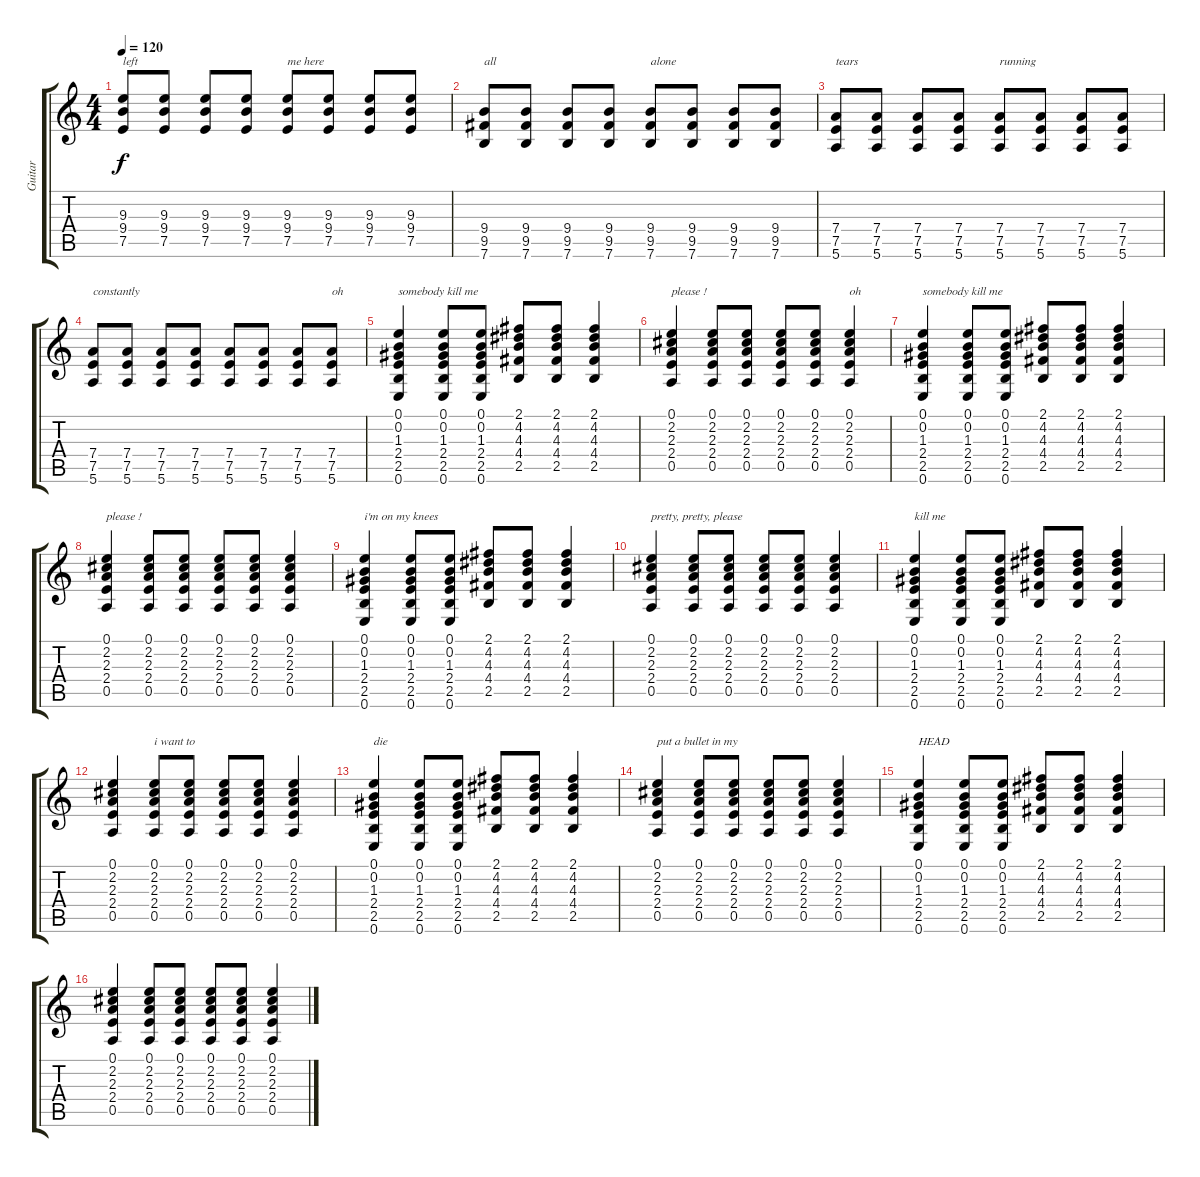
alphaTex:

\track ("Guitar" "Guitar") {instrument electricguitarclean}
\staff {score tabs}
\tuning (E4 B3 G3 D3 A2 E2) {hide}
\ts (4 4)
\tempo 120
\clef g2
\ks c
(9.3 9.4 7.5).8{txt "left" dy f} (9.3 9.4 7.5).8 (9.3 9.4 7.5).8 (9.3 9.4 7.5).8 (9.3 9.4 7.5).8{txt "me here"} (9.3 9.4 7.5).8 (9.3 9.4 7.5).8 (9.3 9.4 7.5).8 |
(9.4 9.5 7.6).8{txt "all"} (9.4 9.5 7.6).8 (9.4 9.5 7.6).8 (9.4 9.5 7.6).8 (9.4 9.5 7.6).8{txt "alone"} (9.4 9.5 7.6).8 (9.4 9.5 7.6).8 (9.4 9.5 7.6).8 |
(7.4 7.5 5.6).8{txt "tears"} (7.4 7.5 5.6).8 (7.4 7.5 5.6).8 (7.4 7.5 5.6).8 (7.4 7.5 5.6).8{txt "running"} (7.4 7.5 5.6).8 (7.4 7.5 5.6).8 (7.4 7.5 5.6).8 |
(7.4 7.5 5.6).8{txt "constantly"} (7.4 7.5 5.6).8 (7.4 7.5 5.6).8 (7.4 7.5 5.6).8 (7.4 7.5 5.6).8 (7.4 7.5 5.6).8 (7.4 7.5 5.6).8 (7.4 7.5 5.6).8{txt "oh"} |
(0.1 0.2 1.3 2.4 2.5 0.6).4{txt "somebody kill me"} (0.1 0.2 1.3 2.4 2.5 0.6).8 (0.1 0.2 1.3 2.4 2.5 0.6).8 (2.1 4.2 4.3 4.4 2.5).8 (2.1 4.2 4.3 4.4 2.5).8 (2.1 4.2 4.3 4.4 2.5).4 |
(0.1 2.2 2.3 2.4 0.5).4{txt "please !"} (0.1 2.2 2.3 2.4 0.5).8 (0.1 2.2 2.3 2.4 0.5).8 (0.1 2.2 2.3 2.4 0.5).8 (0.1 2.2 2.3 2.4 0.5).8 (0.1 2.2 2.3 2.4 0.5).4{txt "oh"} |
(0.1 0.2 1.3 2.4 2.5 0.6).4{txt "somebody kill me"} (0.1 0.2 1.3 2.4 2.5 0.6).8 (0.1 0.2 1.3 2.4 2.5 0.6).8 (2.1 4.2 4.3 4.4 2.5).8 (2.1 4.2 4.3 4.4 2.5).8 (2.1 4.2 4.3 4.4 2.5).4 |
(0.1 2.2 2.3 2.4 0.5).4{txt "please !"} (0.1 2.2 2.3 2.4 0.5).8 (0.1 2.2 2.3 2.4 0.5).8 (0.1 2.2 2.3 2.4 0.5).8 (0.1 2.2 2.3 2.4 0.5).8 (0.1 2.2 2.3 2.4 0.5).4 |
(0.1 0.2 1.3 2.4 2.5 0.6).4{txt "i'm on my knees"} (0.1 0.2 1.3 2.4 2.5 0.6).8 (0.1 0.2 1.3 2.4 2.5 0.6).8 (2.1 4.2 4.3 4.4 2.5).8 (2.1 4.2 4.3 4.4 2.5).8 (2.1 4.2 4.3 4.4 2.5).4 |
(0.1 2.2 2.3 2.4 0.5).4{txt "pretty, pretty, please"} (0.1 2.2 2.3 2.4 0.5).8 (0.1 2.2 2.3 2.4 0.5).8 (0.1 2.2 2.3 2.4 0.5).8 (0.1 2.2 2.3 2.4 0.5).8 (0.1 2.2 2.3 2.4 0.5).4 |
(0.1 0.2 1.3 2.4 2.5 0.6).4{txt "kill me"} (0.1 0.2 1.3 2.4 2.5 0.6).8 (0.1 0.2 1.3 2.4 2.5 0.6).8 (2.1 4.2 4.3 4.4 2.5).8 (2.1 4.2 4.3 4.4 2.5).8 (2.1 4.2 4.3 4.4 2.5).4 |
(0.1 2.2 2.3 2.4 0.5).4 (0.1 2.2 2.3 2.4 0.5).8{txt "i want to"} (0.1 2.2 2.3 2.4 0.5).8 (0.1 2.2 2.3 2.4 0.5).8 (0.1 2.2 2.3 2.4 0.5).8 (0.1 2.2 2.3 2.4 0.5).4 |
(0.1 0.2 1.3 2.4 2.5 0.6).4{txt "die"} (0.1 0.2 1.3 2.4 2.5 0.6).8 (0.1 0.2 1.3 2.4 2.5 0.6).8 (2.1 4.2 4.3 4.4 2.5).8 (2.1 4.2 4.3 4.4 2.5).8 (2.1 4.2 4.3 4.4 2.5).4 |
(0.1 2.2 2.3 2.4 0.5).4{txt "put a bullet in my"} (0.1 2.2 2.3 2.4 0.5).8 (0.1 2.2 2.3 2.4 0.5).8 (0.1 2.2 2.3 2.4 0.5).8 (0.1 2.2 2.3 2.4 0.5).8 (0.1 2.2 2.3 2.4 0.5).4 |
(0.1 0.2 1.3 2.4 2.5 0.6).4{txt "HEAD"} (0.1 0.2 1.3 2.4 2.5 0.6).8 (0.1 0.2 1.3 2.4 2.5 0.6).8 (2.1 4.2 4.3 4.4 2.5).8 (2.1 4.2 4.3 4.4 2.5).8 (2.1 4.2 4.3 4.4 2.5).4 |
(0.1 2.2 2.3 2.4 0.5).4 (0.1 2.2 2.3 2.4 0.5).8 (0.1 2.2 2.3 2.4 0.5).8 (0.1 2.2 2.3 2.4 0.5).8 (0.1 2.2 2.3 2.4 0.5).8 (0.1 2.2 2.3 2.4 0.5).4
